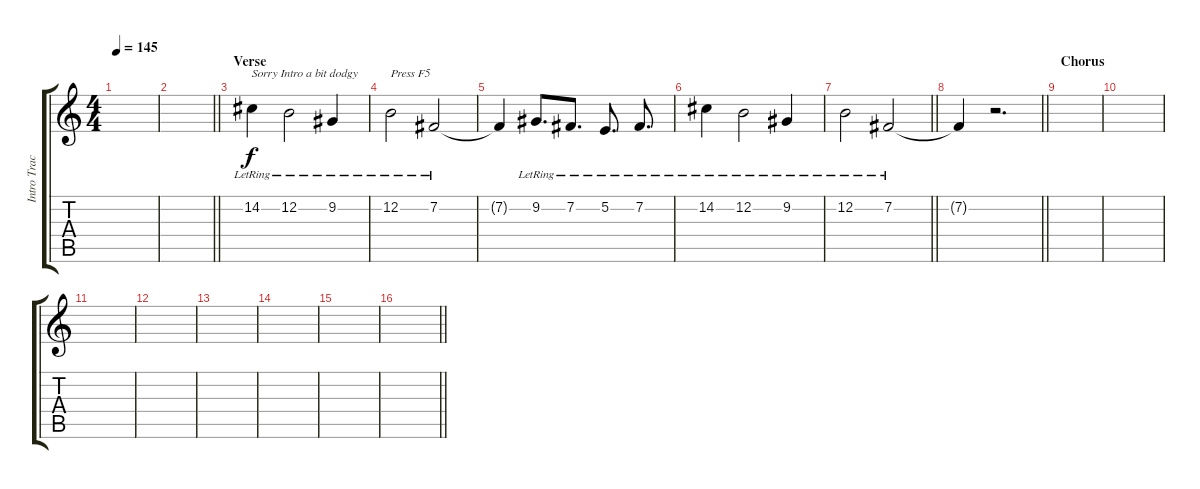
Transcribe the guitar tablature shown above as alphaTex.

\track ("Intro Track" "Intro Trac") {instrument brightacousticpiano}
\staff {score tabs}
\tuning (E4 B3 G3 D3 A2 E2) {hide}
\ts (4 4)
\tempo 145
\clef g2
\ks c
|
\barLineRight lightlight
|
\section ("" "Verse")
14.2{lr}.4{txt "Sorry Intro a bit dodgy"} 12.2{lr}.2 9.2{lr}.4 |
12.2{lr}.2{txt "Press F5"} 7.2{lr}.2 |
7.2{t}.4 9.2{lr}.8{d} 7.2{lr}.8{d} 5.2{lr}.8{d} 7.2{lr}.8{d} |
14.2{lr}.4 12.2{lr}.2 9.2{lr}.4 |
\barLineRight lightlight
12.2{lr}.2 7.2{lr}.2 |
\barLineRight lightlight
7.2{t}.4 r.2{d} |
\section ("" "Chorus")
|
|
|
|
|
|
|
\barLineRight lightlight
